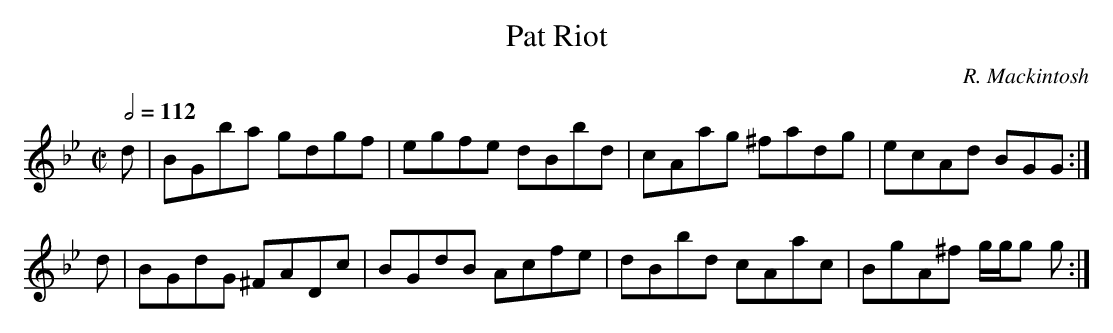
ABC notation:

X:1
T:Pat Riot
C:R. Mackintosh
M:C|
L:1/8
Q:1/2=112
K:GMin
d|BGba  gdgf|egfe dBbd|cAag ^fadg|ecAd  BGG    :|
d|BGdG ^FADc|BGdB Acfe|dBbd  cAac|BgA^f g/g/g g:|
